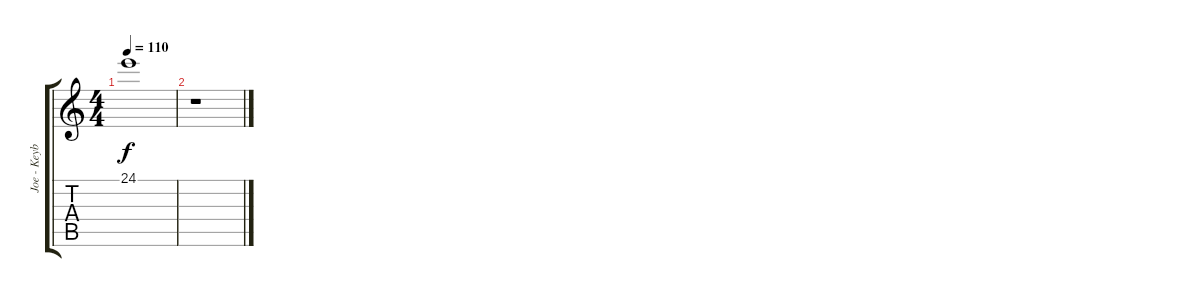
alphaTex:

\track ("Joe - Keyboards" "Joe - Keyb") {instrument pad8sweep}
\staff {score tabs}
\tuning (E4 B3 G3 D3 A2 E2) {hide}
\ts (4 4)
\tempo 110
\clef g2
\ks c
24.1{t}.1{dy f} |
r.1
